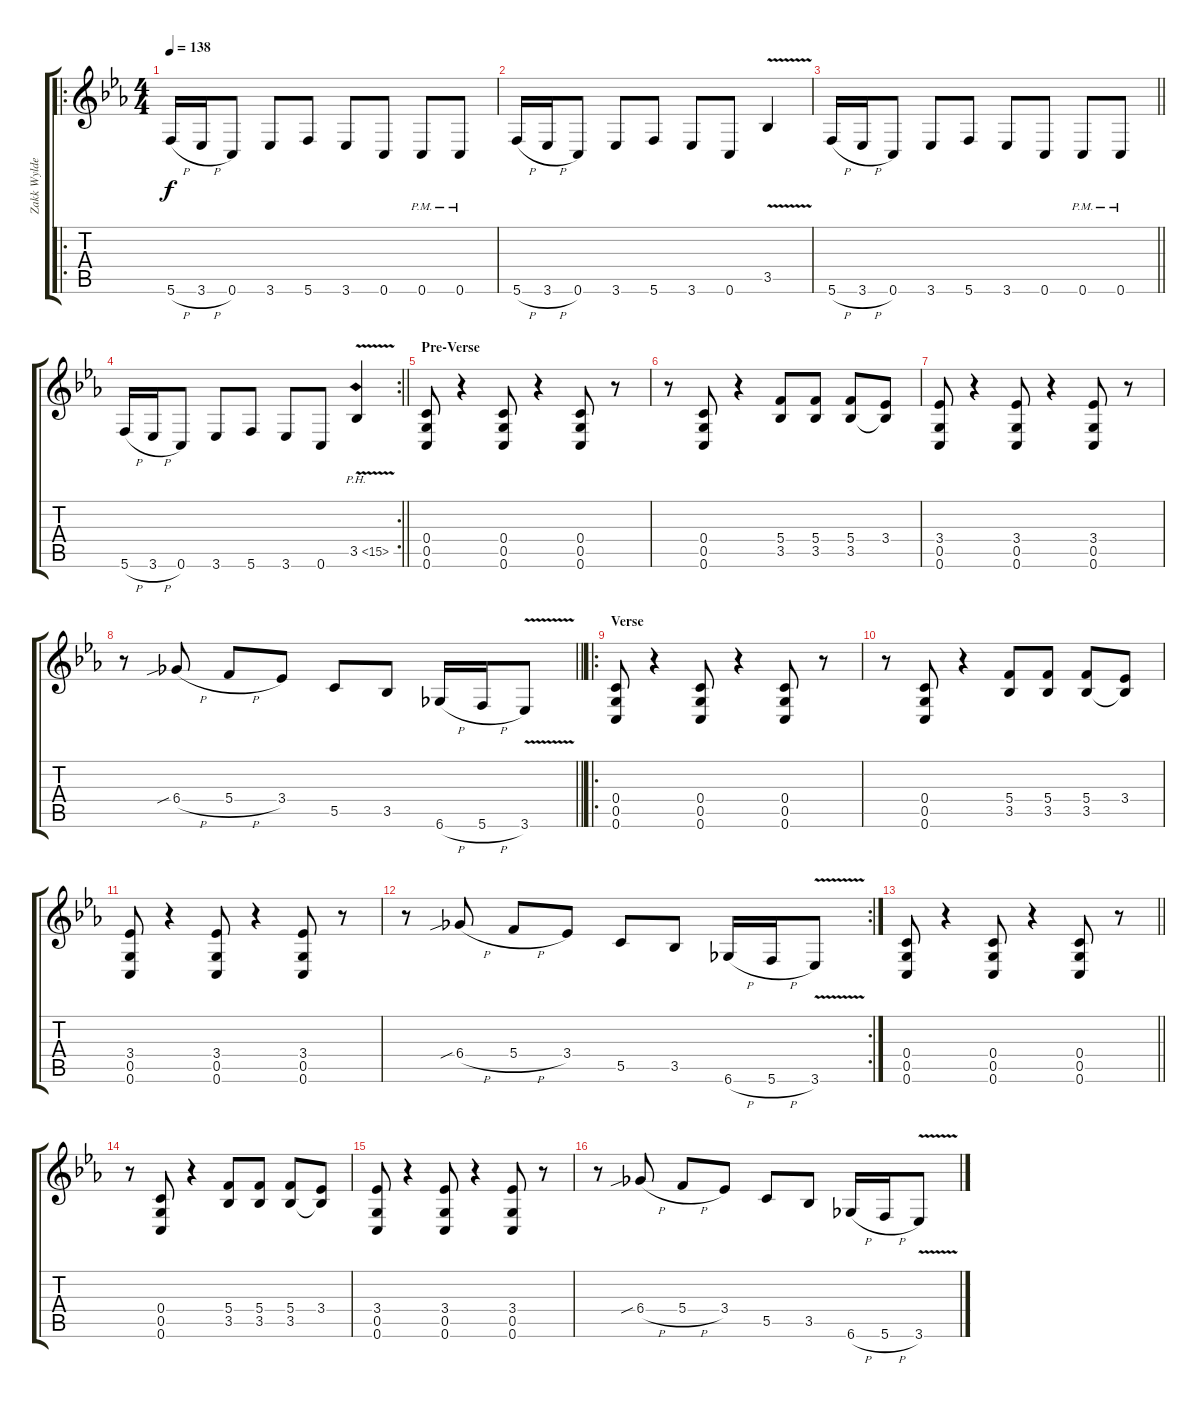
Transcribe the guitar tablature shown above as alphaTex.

\track ("Zakk Wylde" "Zakk Wylde") {instrument distortionguitar}
\staff {score tabs}
\tuning (D4 A3 F3 C3 G2 C2) {hide}
\ro
\ts (4 4)
\tempo 138
\clef g2
\ks eb
5.6{h}.16{dy f} 3.6{h}.16 0.6.8 3.6.8 5.6.8 3.6.8 0.6.8 0.6{pm}.8 0.6{pm}.8 |
5.6{h}.16 3.6{h}.16 0.6.8 3.6.8 5.6.8 3.6.8 0.6.8 3.5{v}.4 |
\barLineRight lightlight
5.6{h}.16 3.6{h}.16 0.6.8 3.6.8 5.6.8 3.6.8 0.6.8 0.6{pm}.8 0.6{pm}.8 |
\rc 2
\barLineRight lightlight
5.6{h}.16 3.6{h}.16 0.6.8 3.6.8 5.6.8 3.6.8 0.6.8 3.5{ph 12 v}.4 |
\section ("" "Pre-Verse")
(0.4 0.5 0.6).8 r.4 (0.4 0.5 0.6).8 r.4 (0.4 0.5 0.6).8 r.8 |
r.8 (0.4 0.5 0.6).8 r.4 (5.4 3.5).8 (5.4 3.5).8 (5.4 3.5).8 (3.4 3.5{t}).8 |
(3.4 0.5 0.6).8 r.4 (3.4 0.5 0.6).8 r.4 (3.4 0.5 0.6).8 r.8 |
\barLineRight lightlight
r.8 6.4{sib h}.8 5.4{h}.8 3.4.8 5.5.8 3.5.8 6.6{h}.16 5.6{h}.16 3.6{v}.8 |
\ro
\section ("" "Verse")
(0.4 0.5 0.6).8 r.4 (0.4 0.5 0.6).8 r.4 (0.4 0.5 0.6).8 r.8 |
r.8 (0.4 0.5 0.6).8 r.4 (5.4 3.5).8 (5.4 3.5).8 (5.4 3.5).8 (3.4 3.5{t}).8 |
(3.4 0.5 0.6).8 r.4 (3.4 0.5 0.6).8 r.4 (3.4 0.5 0.6).8 r.8 |
\rc 2
r.8 6.4{sib h}.8 5.4{h}.8 3.4.8 5.5.8 3.5.8 6.6{h}.16 5.6{h}.16 3.6{v}.8 |
\barLineRight lightlight
(0.4 0.5 0.6).8 r.4 (0.4 0.5 0.6).8 r.4 (0.4 0.5 0.6).8 r.8 |
r.8 (0.4 0.5 0.6).8 r.4 (5.4 3.5).8 (5.4 3.5).8 (5.4 3.5).8 (3.4 3.5{t}).8 |
(3.4 0.5 0.6).8 r.4 (3.4 0.5 0.6).8 r.4 (3.4 0.5 0.6).8 r.8 |
r.8 6.4{sib h}.8 5.4{h}.8 3.4.8 5.5.8 3.5.8 6.6{h}.16 5.6{h}.16 3.6{v}.8
